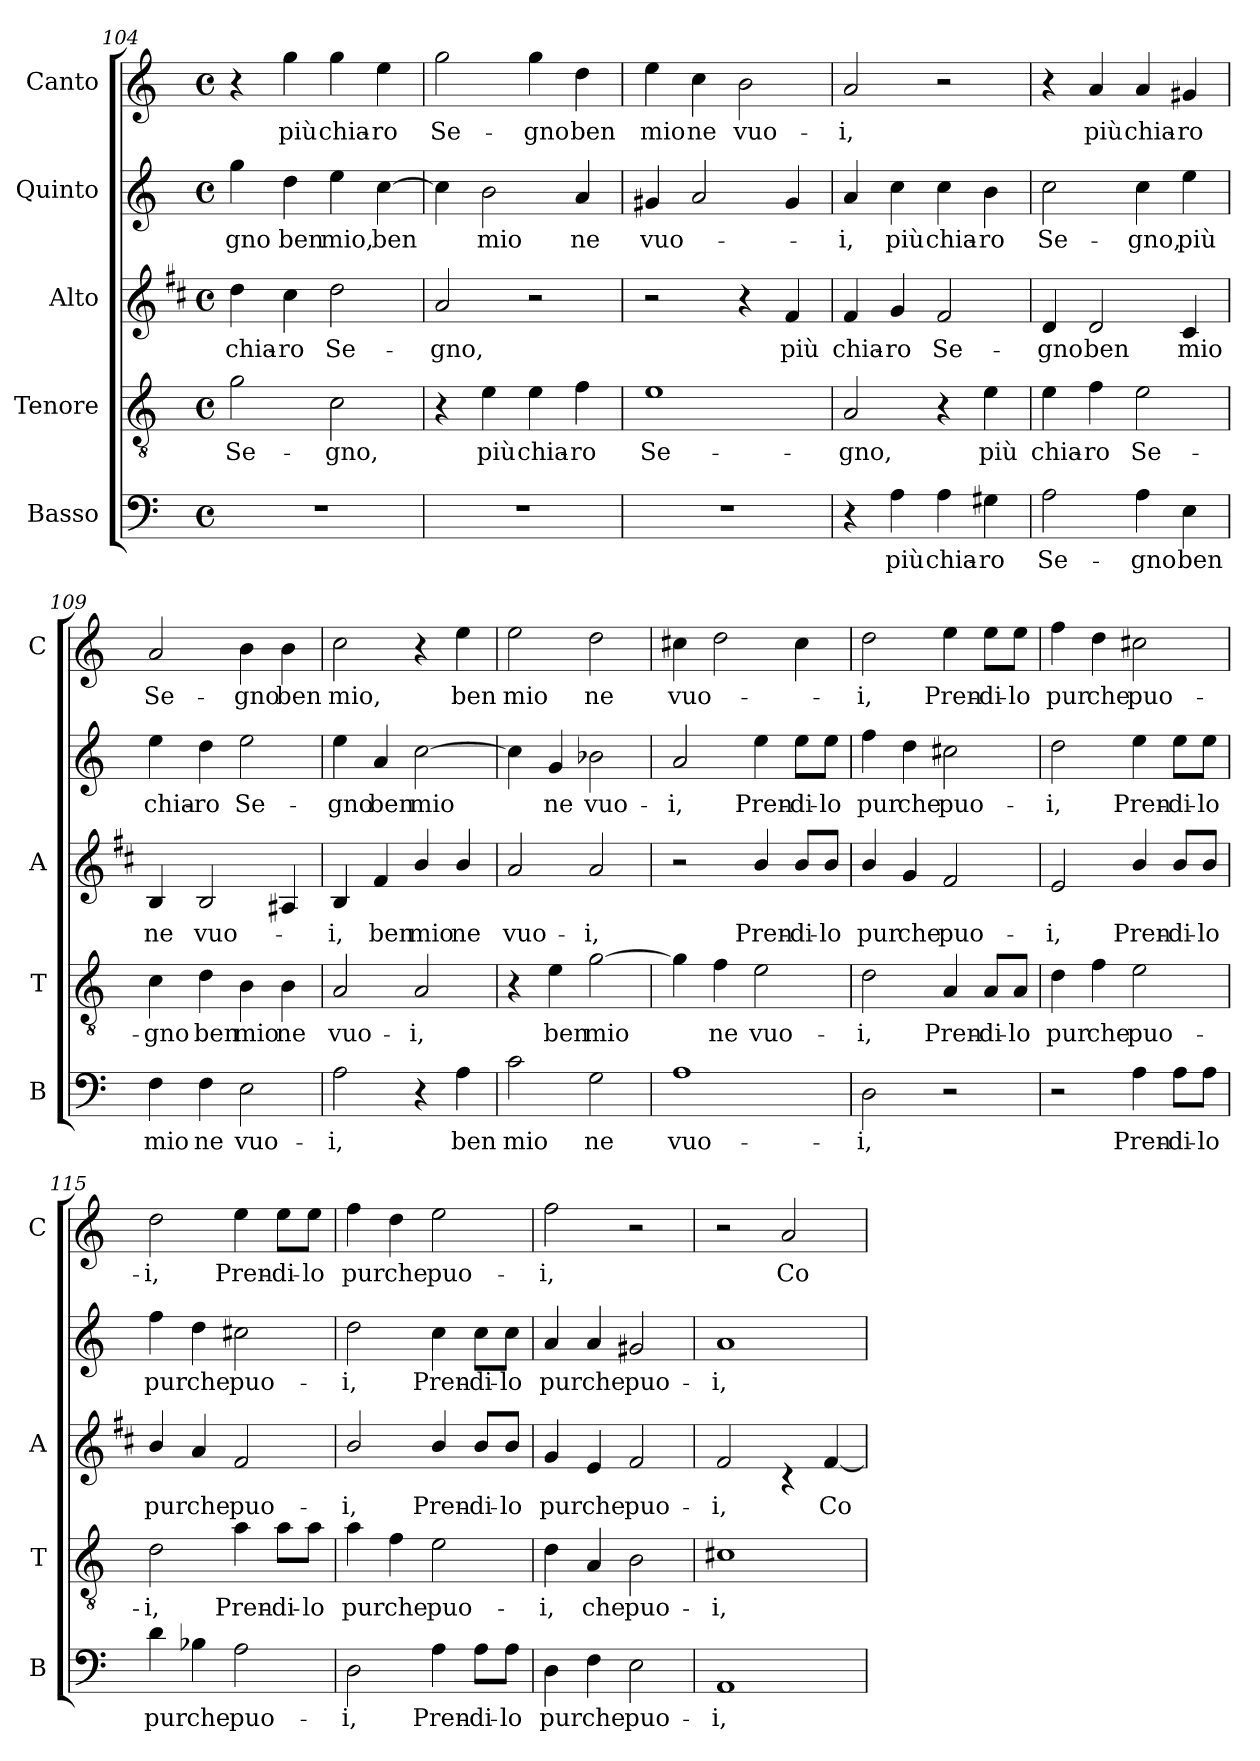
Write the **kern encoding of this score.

**kern	**text	**kern	**text	**kern	**text	**kern	**text	**kern	**text
*part5	*part5	*part4	*part4	*part3	*part3	*part2	*part2	*part1	*part1
*staff5	*staff5	*staff4	*staff4	*staff3	*staff3	*staff2	*staff2	*staff1	*staff1
*I"Basso	*	*I"Tenore	*	*I"Alto	*	*I"Quinto	*	*I"Canto	*
*I'B	*	*I'T	*	*I'A	*	*	*	*I'C	*
!!LO:LB:g=z
*clefF4	*	*clefGv2	*	*clefG2	*	*clefG2	*	*clefG2	*
*	*	*	*	*ITrd1c2	*	*	*	*	*
*k[]	*	*k[]	*	*k[]	*	*k[]	*	*k[]	*
*C:	*	*C:	*	*C:	*	*C:	*	*C:	*
*M4/4	*	*M4/4	*	*M4/4	*	*M4/4	*	*M4/4	*
*met(c)	*	*met(c)	*	*met(c)	*	*met(c)	*	*met(c)	*
=104	=104	=104	=104	=104	=104	=104	=104	=104	=104
!	!	!	!LO:LY:b	!	!LO:LY:b	!	!LO:LY:b	!	!
1r	.	2g\	Se-	4cc\	chia-	4gg\	-gno	4r	.
!	!	!	!	!	!LO:LY:b	!	!LO:LY:b	!	!LO:LY:b
.	.	.	.	4b\	-ro	4dd\	ben	4gg\	più
!	!	!	!LO:LY:b	!	!LO:LY:b	!	!LO:LY:b	!	!LO:LY:b
.	.	2c\	-gno,	2cc\	Se-	4ee\	mio,	4gg\	chia-
!	!	!	!	!	!	!	!LO:LY:b	!	!LO:LY:b
.	.	.	.	.	.	[4cc\	ben	4ee\	-ro
=105	=105	=105	=105	=105	=105	=105	=105	=105	=105
!	!	!	!	!	!LO:LY:b	!	!	!	!LO:LY:b
1r	.	4r	.	2g/	-gno,	4cc\]	.	2gg\	Se-
!	!	!	!LO:LY:b	!	!	!	!LO:LY:b	!	!
.	.	4e\	più	.	.	2b\	mio	.	.
!	!	!	!LO:LY:b	!	!	!	!	!	!LO:LY:b
.	.	4e\	chia-	2r	.	.	.	4gg\	-gno
!	!	!	!LO:LY:b	!	!	!	!LO:LY:b	!	!LO:LY:b
.	.	4f\	-ro	.	.	4a/	ne	4dd\	ben
=106	=106	=106	=106	=106	=106	=106	=106	=106	=106
!	!	!	!LO:LY:b	!	!	!	!LO:LY:b	!	!LO:LY:b
1r	.	1e	Se-	2r	.	4g#X/	vuo-	4ee\	mio
!	!	!	!	!	!	!	!	!	!LO:LY:b
.	.	.	.	.	.	2a/	.	4cc\	ne
!	!	!	!	!	!	!	!	!	!LO:LY:b
.	.	.	.	4r	.	.	.	2b\	vuo-
!	!	!	!	!	!LO:LY:b	!	!	!	!
.	.	.	.	4e/	più	4g#/	.	.	.
=107	=107	=107	=107	=107	=107	=107	=107	=107	=107
!	!	!	!LO:LY:b	!	!LO:LY:b	!	!LO:LY:b	!	!LO:LY:b
4r	.	2A/	-gno,	4e/	chia-	4a/	-i,	2a/	-i,
!	!LO:LY:b	!	!	!	!LO:LY:b	!	!LO:LY:b	!	!
4A\	più	.	.	4f/	-ro	4cc\	più	.	.
!	!LO:LY:b	!	!	!	!LO:LY:b	!	!LO:LY:b	!	!
4A\	chia-	4r	.	2e/	Se-	4cc\	chia-	2r	.
!	!LO:LY:b	!	!LO:LY:b	!	!	!	!LO:LY:b	!	!
4G#X\	-ro	4e\	più	.	.	4b\	-ro	.	.
=108	=108	=108	=108	=108	=108	=108	=108	=108	=108
!	!LO:LY:b	!	!LO:LY:b	!	!LO:LY:b	!	!LO:LY:b	!	!
2A\	Se-	4e\	chia-	4c/	-gno	2cc\	Se-	4r	.
!	!	!	!LO:LY:b	!	!LO:LY:b	!	!	!	!LO:LY:b
.	.	4f\	-ro	2c/	ben	.	.	4a/	più
!	!LO:LY:b	!	!LO:LY:b	!	!	!	!LO:LY:b	!	!LO:LY:b
4A\	-gno	2e\	Se-	.	.	4cc\	-gno,	4a/	chia-
!	!LO:LY:b	!	!	!	!LO:LY:b	!	!LO:LY:b	!	!LO:LY:b
4E\	ben	.	.	4B/	mio	4ee\	più	4g#X/	-ro
=109	=109	=109	=109	=109	=109	=109	=109	=109	=109
!	!LO:LY:b	!	!LO:LY:b	!	!LO:LY:b	!	!LO:LY:b	!	!LO:LY:b
4F\	mio	4c\	-gno	4A/	ne	4ee\	chia-	2a/	Se-
!	!LO:LY:b	!	!LO:LY:b	!	!LO:LY:b	!	!LO:LY:b	!	!
4F\	ne	4d\	ben	2A/	vuo-	4dd\	-ro	.	.
!	!LO:LY:b	!	!LO:LY:b	!	!	!	!LO:LY:b	!	!LO:LY:b
2E\	vuo-	4B\	mio	.	.	2ee\	Se-	4b\	-gno
!	!	!	!LO:LY:b	!	!	!	!	!	!LO:LY:b
.	.	4B\	ne	4G#X/	.	.	.	4b\	ben
=110	=110	=110	=110	=110	=110	=110	=110	=110	=110
!	!LO:LY:b	!	!LO:LY:b	!	!LO:LY:b	!	!LO:LY:b	!	!LO:LY:b
2A\	-i,	2A/	vuo-	4A/	-i,	4ee\	-gno	2cc\	mio,
!	!	!	!	!	!LO:LY:b	!	!LO:LY:b	!	!
.	.	.	.	4e/	ben	4a/	ben	.	.
!	!	!	!LO:LY:b	!	!LO:LY:b	!	!LO:LY:b	!	!
4r	.	2A/	-i,	4a/	mio	[2cc\	mio	4r	.
!	!LO:LY:b	!	!	!	!LO:LY:b	!	!	!	!LO:LY:b
4A\	ben	.	.	4a/	ne	.	.	4ee\	ben
!!LO:PB:g=z
=111	=111	=111	=111	=111	=111	=111	=111	=111	=111
!	!LO:LY:b	!	!	!	!LO:LY:b	!	!	!	!LO:LY:b
2c\	mio	4r	.	2g/	vuo-	4cc\]	.	2ee\	mio
!	!	!	!LO:LY:b	!	!	!	!LO:LY:b	!	!
.	.	4e\	ben	.	.	4g/	ne	.	.
!	!LO:LY:b	!	!LO:LY:b	!	!LO:LY:b	!	!LO:LY:b	!	!LO:LY:b
2G\	ne	[2g\	mio	2g/	-i,	2b-X\	vuo-	2dd\	ne
=112	=112	=112	=112	=112	=112	=112	=112	=112	=112
!	!LO:LY:b	!	!	!	!	!	!LO:LY:b	!	!LO:LY:b
1A	vuo-	4g\]	.	2r	.	2a/	-i,	4cc#X\	vuo-
!	!	!	!LO:LY:b	!	!	!	!	!	!
.	.	4f\	ne	.	.	.	.	2dd\	.
!	!	!	!LO:LY:b	!	!LO:LY:b	!	!LO:LY:b	!	!
.	.	2e\	vuo-	4a/	Pren-	4ee\	Pren-	.	.
!	!	!	!	!	!LO:LY:b	!	!LO:LY:b	!	!
.	.	.	.	8a/L	-di-	8ee\L	-di-	4cc#\	.
!	!	!	!	!	!LO:LY:b	!	!LO:LY:b	!	!
.	.	.	.	8a/J	-lo	8ee\J	-lo	.	.
=113	=113	=113	=113	=113	=113	=113	=113	=113	=113
!	!LO:LY:b	!	!LO:LY:b	!	!LO:LY:b	!	!LO:LY:b	!	!LO:LY:b
2D\	-i,	2d\	-i,	4a/	pur	4ff\	pur	2dd\	-i,
!	!	!	!	!	!LO:LY:b	!	!LO:LY:b	!	!
.	.	.	.	4f/	che	4dd\	che	.	.
!	!	!	!LO:LY:b	!	!LO:LY:b	!	!LO:LY:b	!	!LO:LY:b
2r	.	4A/	Pren-	2e/	puo-	2cc#X\	puo-	4ee\	Pren-
!	!	!	!LO:LY:b	!	!	!	!	!	!LO:LY:b
.	.	8A/L	-di-	.	.	.	.	8ee\L	-di-
!	!	!	!LO:LY:b	!	!	!	!	!	!LO:LY:b
.	.	8A/J	-lo	.	.	.	.	8ee\J	-lo
=114	=114	=114	=114	=114	=114	=114	=114	=114	=114
!	!	!	!LO:LY:b	!	!LO:LY:b	!	!LO:LY:b	!	!LO:LY:b
2r	.	4d\	pur	2d/	-i,	2dd\	-i,	4ff\	pur
!	!	!	!LO:LY:b	!	!	!	!	!	!LO:LY:b
.	.	4f\	che	.	.	.	.	4dd\	che
!	!LO:LY:b	!	!LO:LY:b	!	!LO:LY:b	!	!LO:LY:b	!	!LO:LY:b
4A\	Pren-	2e\	puo-	4a/	Pren-	4ee\	Pren-	2cc#X\	puo-
!	!LO:LY:b	!	!	!	!LO:LY:b	!	!LO:LY:b	!	!
8A\L	-di-	.	.	8a/L	-di-	8ee\L	-di-	.	.
!	!LO:LY:b	!	!	!	!LO:LY:b	!	!LO:LY:b	!	!
8A\J	-lo	.	.	8a/J	-lo	8ee\J	-lo	.	.
=115	=115	=115	=115	=115	=115	=115	=115	=115	=115
!	!LO:LY:b	!	!LO:LY:b	!	!LO:LY:b	!	!LO:LY:b	!	!LO:LY:b
4d\	pur	2d\	-i,	4a/	pur	4ff\	pur	2dd\	-i,
!	!LO:LY:b	!	!	!	!LO:LY:b	!	!LO:LY:b	!	!
4B-X\	che	.	.	4g/	che	4dd\	che	.	.
!	!LO:LY:b	!	!LO:LY:b	!	!LO:LY:b	!	!LO:LY:b	!	!LO:LY:b
2A\	puo-	4a\	Pren-	2e/	puo-	2cc#X\	puo-	4ee\	Pren-
!	!	!	!LO:LY:b	!	!	!	!	!	!LO:LY:b
.	.	8a\L	-di-	.	.	.	.	8ee\L	-di-
!	!	!	!LO:LY:b	!	!	!	!	!	!LO:LY:b
.	.	8a\J	-lo	.	.	.	.	8ee\J	-lo
=116	=116	=116	=116	=116	=116	=116	=116	=116	=116
!	!LO:LY:b	!	!LO:LY:b	!	!LO:LY:b	!	!LO:LY:b	!	!LO:LY:b
2D\	-i,	4a\	pur	2a/	-i,	2dd\	-i,	4ff\	pur
!	!	!	!LO:LY:b	!	!	!	!	!	!LO:LY:b
.	.	4f\	che	.	.	.	.	4dd\	che
!	!LO:LY:b	!	!LO:LY:b	!	!LO:LY:b	!	!LO:LY:b	!	!LO:LY:b
4A\	Pren-	2e\	puo-	4a/	Pren-	4cc\	Pren-	2ee\	puo-
!	!LO:LY:b	!	!	!	!LO:LY:b	!	!LO:LY:b	!	!
8A\L	-di-	.	.	8a/L	-di-	8cc\L	-di-	.	.
!	!LO:LY:b	!	!	!	!LO:LY:b	!	!LO:LY:b	!	!
8A\J	-lo	.	.	8a/J	-lo	8cc\J	-lo	.	.
=117	=117	=117	=117	=117	=117	=117	=117	=117	=117
!	!LO:LY:b	!	!LO:LY:b	!	!LO:LY:b	!	!LO:LY:b	!	!LO:LY:b
4D\	pur	4d\	-i,	4f/	pur	4a/	pur	2ff\	-i,
!	!LO:LY:b	!	!LO:LY:b	!	!LO:LY:b	!	!LO:LY:b	!	!
4F\	che	4A/	che	4d/	che	4a/	che	.	.
!	!LO:LY:b	!	!LO:LY:b	!	!LO:LY:b	!	!LO:LY:b	!	!
2E\	puo-	2B\	puo-	2e/	puo-	2g#X/	puo-	2r	.
!!LO:LB:g=z
=118	=118	=118	=118	=118	=118	=118	=118	=118	=118
!	!LO:LY:b	!	!LO:LY:b	!	!LO:LY:b	!	!LO:LY:b	!	!
1AA	-i,	1c#X	-i,	2e/	-i,	1a	-i,	2r	.
!	!	!	!	!	!	!	!	!	!LO:LY:b
.	.	.	.	4rc	.	.	.	2a/	Co-
!	!	!	!	!	!LO:LY:b	!	!	!	!
.	.	.	.	[4e/	Co-	.	.	.	.
=	=	=	=	=	=	=	=	=	=
*-	*-	*-	*-	*-	*-	*-	*-	*-	*-
